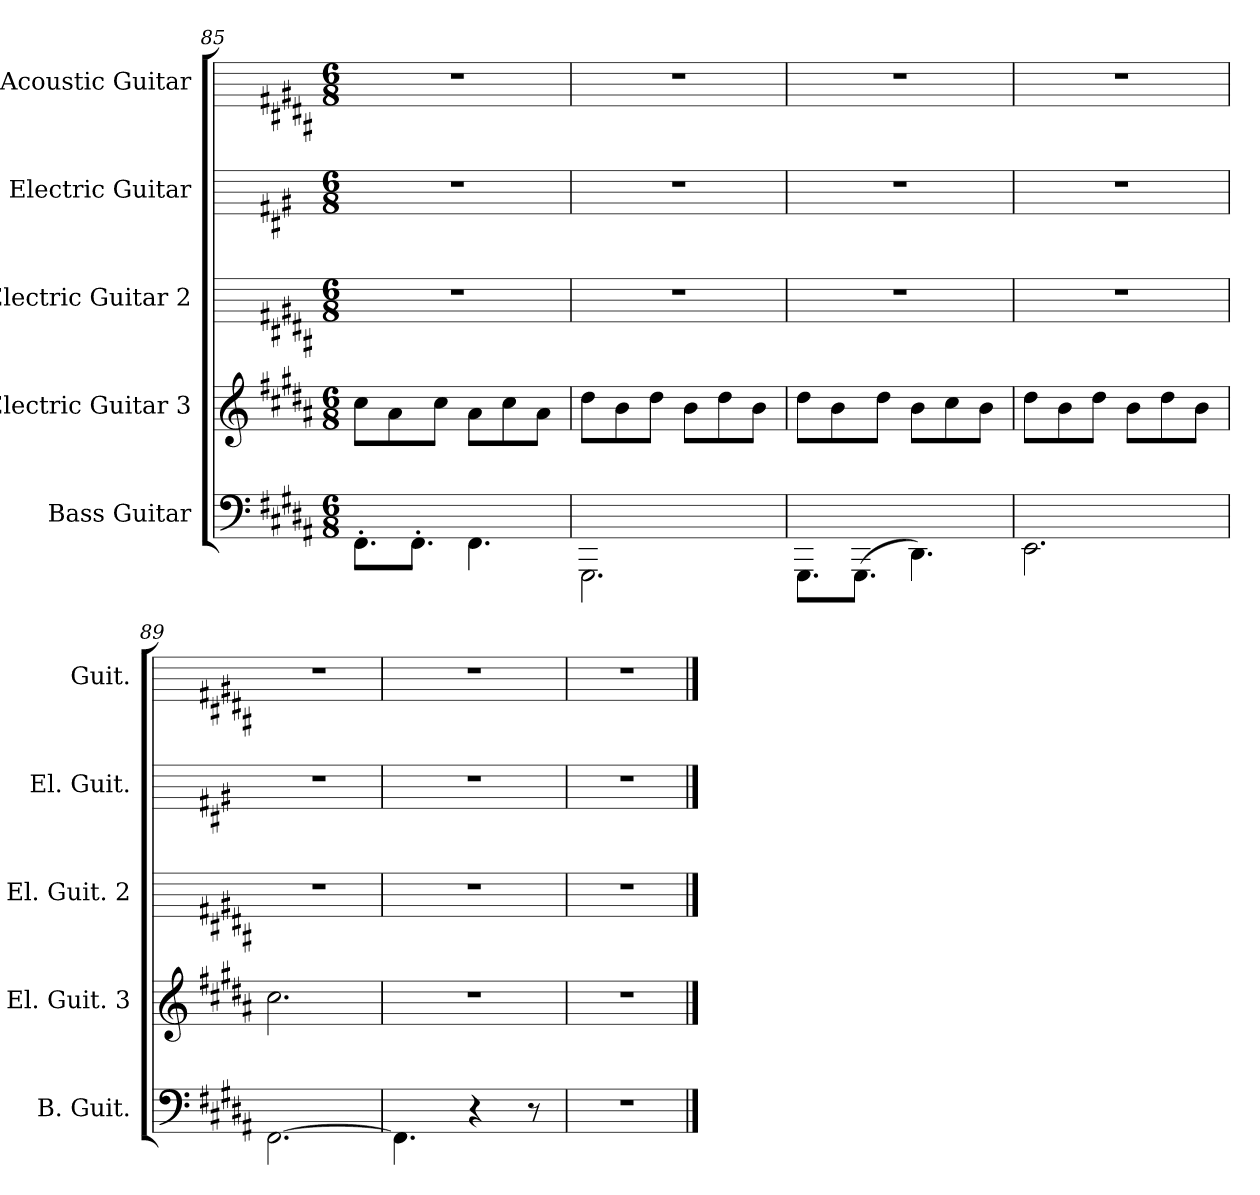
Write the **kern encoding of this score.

**kern	**kern	**kern	**kern	**kern
*part5	*part4	*part3	*part2	*part1
*staff5	*staff4	*staff3	*staff2	*staff1
*I"Bass Guitar	*I"Electric Guitar 3	*I"Electric Guitar 2	*I"Electric Guitar	*I"Acoustic Guitar
*I'B. Guit.	*I'El. Guit. 3	*I'El. Guit. 2	*I'El. Guit.	*I'Guit.
*	*	*	*	*
*ITrd7c12	*	*	*	*
*k[f#c#g#d#a#]	*k[f#c#g#d#a#]	*k[f#c#g#d#a#]	*k[f#c#g#]	*k[f#c#g#d#a#]
*M6/8	*M6/8	*M6/8	*M6/8	*M6/8
=85	=85	=85	=85	=85
8.FFF#'\L	8cc#\L	2.r	2.r	2.r
.	8a#\	.	.	.
8.FFF#'\J	.	.	.	.
.	8cc#\J	.	.	.
4.FFF#\	8a#\L	.	.	.
.	8cc#\	.	.	.
.	8a#\J	.	.	.
=86	=86	=86	=86	=86
2.GGGG#\	8dd#\L	2.r	2.r	2.r
.	8b\	.	.	.
.	8dd#\J	.	.	.
.	8b\L	.	.	.
.	8dd#\	.	.	.
.	8b\J	.	.	.
=87	=87	=87	=87	=87
8.GGGG#\L	8dd#\L	2.r	2.r	2.r
.	8b\	.	.	.
(>8.GGGG#\J	.	.	.	.
.	8dd#\J	.	.	.
4.DDD#\)	8b\L	.	.	.
.	8cc#\	.	.	.
.	8b\J	.	.	.
!!LO:LB:g=z
=88	=88	=88	=88	=88
2.EEE\	8dd#\L	2.r	2.r	2.r
.	8b\	.	.	.
.	8dd#\J	.	.	.
.	8b\L	.	.	.
.	8dd#\	.	.	.
.	8b\J	.	.	.
=89	=89	=89	=89	=89
[2.FFF#\	2.cc#\	2.r	2.r	2.r
=90	=90	=90	=90	=90
4.FFF#\]	2.r	2.r	2.r	2.r
4r	.	.	.	.
8r	.	.	.	.
=91	=91	=91	=91	=91
2.r	2.r	2.r	2.r	2.r
==	==	==	==	==
*-	*-	*-	*-	*-
